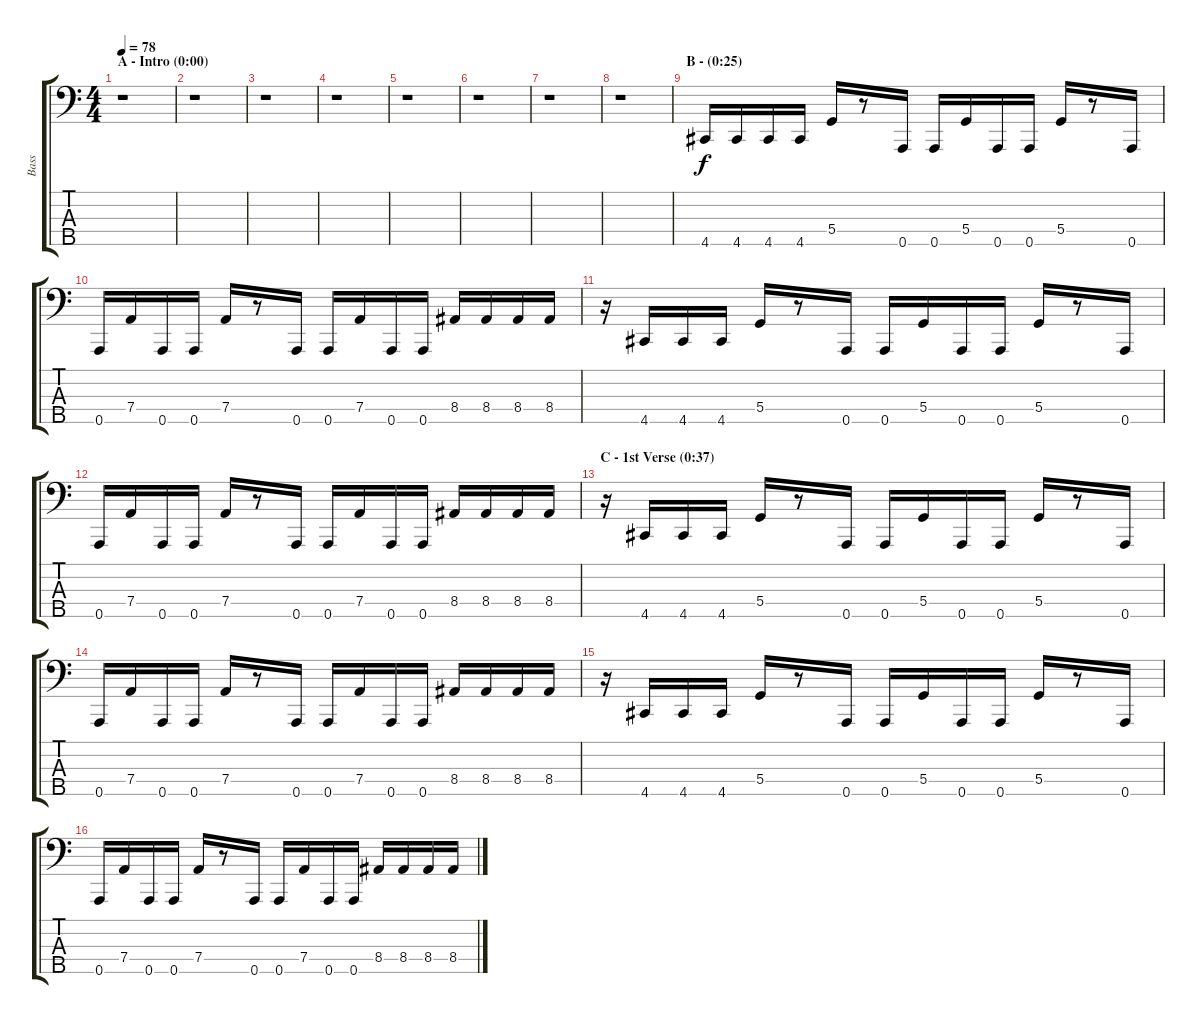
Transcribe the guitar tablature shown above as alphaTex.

\track ("Bass" "Bass") {instrument electricbasspick}
\staff {score tabs}
\tuning (F2 C2 G1 D1 A0) {hide}
\ts (4 4)
\section ("" "A - Intro (0:00)")
\tempo 78
\clef f4
\ks c
r.1{dy f instrument electricbasspick} |
r.1 |
r.1 |
r.1 |
r.1 |
r.1 |
r.1 |
r.1 |
\section ("" "B - (0:25)")
4.5.16 4.5.16 4.5.16 4.5.16 5.4.16 r.8 0.5.16 0.5.16 5.4.16 0.5.16 0.5.16 5.4.16 r.8 0.5.16 |
0.5.16 7.4.16 0.5.16 0.5.16 7.4.16 r.8 0.5.16 0.5.16 7.4.16 0.5.16 0.5.16 8.4.16 8.4.16 8.4.16 8.4.16 |
r.16 4.5.16 4.5.16 4.5.16 5.4.16 r.8 0.5.16 0.5.16 5.4.16 0.5.16 0.5.16 5.4.16 r.8 0.5.16 |
0.5.16 7.4.16 0.5.16 0.5.16 7.4.16 r.8 0.5.16 0.5.16 7.4.16 0.5.16 0.5.16 8.4.16 8.4.16 8.4.16 8.4.16 |
\section ("" "C - 1st Verse (0:37)")
r.16 4.5.16 4.5.16 4.5.16 5.4.16 r.8 0.5.16 0.5.16 5.4.16 0.5.16 0.5.16 5.4.16 r.8 0.5.16 |
0.5.16 7.4.16 0.5.16 0.5.16 7.4.16 r.8 0.5.16 0.5.16 7.4.16 0.5.16 0.5.16 8.4.16 8.4.16 8.4.16 8.4.16 |
r.16 4.5.16 4.5.16 4.5.16 5.4.16 r.8 0.5.16 0.5.16 5.4.16 0.5.16 0.5.16 5.4.16 r.8 0.5.16 |
0.5.16 7.4.16 0.5.16 0.5.16 7.4.16 r.8 0.5.16 0.5.16 7.4.16 0.5.16 0.5.16 8.4.16 8.4.16 8.4.16 8.4.16
